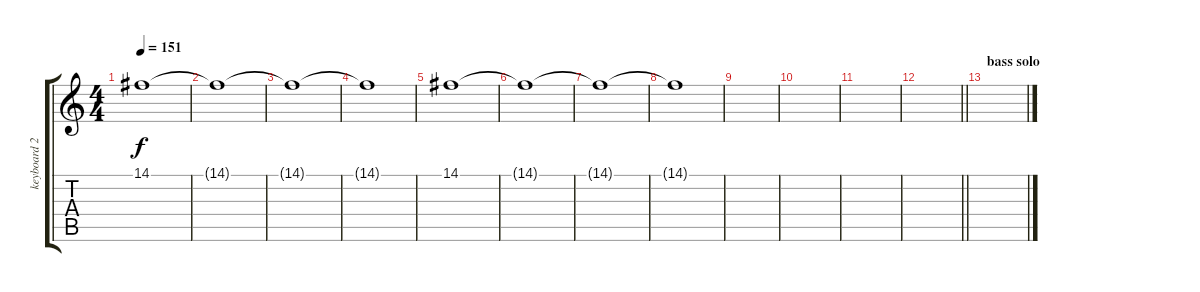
\track ("keyboard 2" "keyboard 2") {instrument stringensemble1}
\staff {score tabs}
\tuning (E4 B3 G3 D3 A2 E2) {hide}
\ts (4 4)
\tempo 151
\clef g2
\ks c
14.1.1{dy f balance 16} |
14.1{t}.1 |
14.1{t}.1 |
14.1{t}.1 |
14.1.1{balance 0} |
14.1{t}.1 |
14.1{t}.1 |
14.1{t}.1 |
|
|
|
\barLineRight lightlight
|
\section ("" "bass solo")
